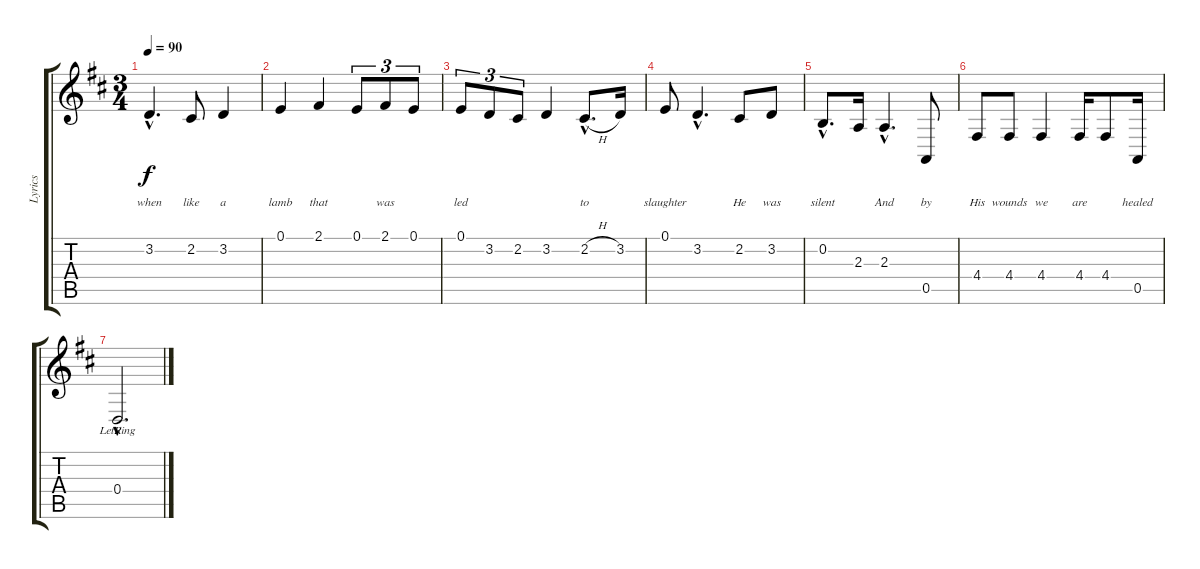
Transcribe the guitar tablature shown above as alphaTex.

\track ("Lyrics" "Lyrics") {instrument oboe}
\staff {score tabs}
\tuning (E4 B3 G3 D3 A2 E2) {hide}
\ts (3 4)
\tempo 90
\clef g2
\ks d
3.2{hac}.4{d lyrics (0 "") lyrics (1 "") lyrics (2 "when") lyrics (3 "") lyrics (4 "") dy f} 2.2.8{lyrics (0 "") lyrics (1 "") lyrics (2 "like") lyrics (3 "") lyrics (4 "")} 3.2.4{lyrics (0 "") lyrics (1 "") lyrics (2 "a") lyrics (3 "") lyrics (4 "")} |
0.1.4{lyrics (0 "") lyrics (1 "") lyrics (2 "lamb") lyrics (3 "") lyrics (4 "")} 2.1.4{lyrics (0 "") lyrics (1 "") lyrics (2 "that") lyrics (3 "") lyrics (4 "")} 0.1.8{tu (3 2) lyrics (0 "") lyrics (1 "") lyrics (2 "") lyrics (3 "") lyrics (4 "")} 2.1.8{tu (3 2) lyrics (0 "") lyrics (1 "") lyrics (2 "was") lyrics (3 "") lyrics (4 "")} 0.1.8{tu (3 2) lyrics (0 "") lyrics (1 "") lyrics (2 "") lyrics (3 "") lyrics (4 "")} |
0.1.8{tu (3 2) lyrics (0 "") lyrics (1 "") lyrics (2 "led") lyrics (3 "") lyrics (4 "")} 3.2.8{tu (3 2) lyrics (0 "") lyrics (1 "") lyrics (2 "") lyrics (3 "") lyrics (4 "")} 2.2.8{tu (3 2) lyrics (0 "") lyrics (1 "") lyrics (2 "") lyrics (3 "") lyrics (4 "")} 3.2.4{lyrics (0 "") lyrics (1 "") lyrics (2 "") lyrics (3 "") lyrics (4 "")} 2.2{h hac}.8{d lyrics (0 "") lyrics (1 "") lyrics (2 "to") lyrics (3 "") lyrics (4 "")} 3.2.16{lyrics (0 "") lyrics (1 "") lyrics (2 "") lyrics (3 "") lyrics (4 "")} |
0.1.8{lyrics (0 "") lyrics (1 "") lyrics (2 "slaughter") lyrics (3 "") lyrics (4 "")} 3.2{hac}.4{d lyrics (0 "") lyrics (1 "") lyrics (2 "") lyrics (3 "") lyrics (4 "")} 2.2.8{lyrics (0 "") lyrics (1 "") lyrics (2 "He") lyrics (3 "") lyrics (4 "")} 3.2.8{lyrics (0 "") lyrics (1 "") lyrics (2 "was") lyrics (3 "") lyrics (4 "")} |
0.2{hac}.8{d lyrics (0 "") lyrics (1 "") lyrics (2 "silent") lyrics (3 "") lyrics (4 "")} 2.3.16{lyrics (0 "") lyrics (1 "") lyrics (2 "") lyrics (3 "") lyrics (4 "")} 2.3{hac}.4{d lyrics (0 "") lyrics (1 "") lyrics (2 "And") lyrics (3 "") lyrics (4 "")} 0.5.8{lyrics (0 "") lyrics (1 "") lyrics (2 "by") lyrics (3 "") lyrics (4 "")} |
4.4.8{lyrics (0 "") lyrics (1 "") lyrics (2 "His") lyrics (3 "") lyrics (4 "")} 4.4.8{lyrics (0 "") lyrics (1 "") lyrics (2 "wounds") lyrics (3 "") lyrics (4 "")} 4.4.4{lyrics (0 "") lyrics (1 "") lyrics (2 "we") lyrics (3 "") lyrics (4 "")} 4.4.16{lyrics (0 "") lyrics (1 "") lyrics (2 "are") lyrics (3 "") lyrics (4 "")} 4.4.8{lyrics (0 "") lyrics (1 "") lyrics (2 "") lyrics (3 "") lyrics (4 "")} 0.5.16{lyrics (0 "") lyrics (1 "") lyrics (2 "healed") lyrics (3 "") lyrics (4 "")} |
0.4{hac lr}.2{d}
